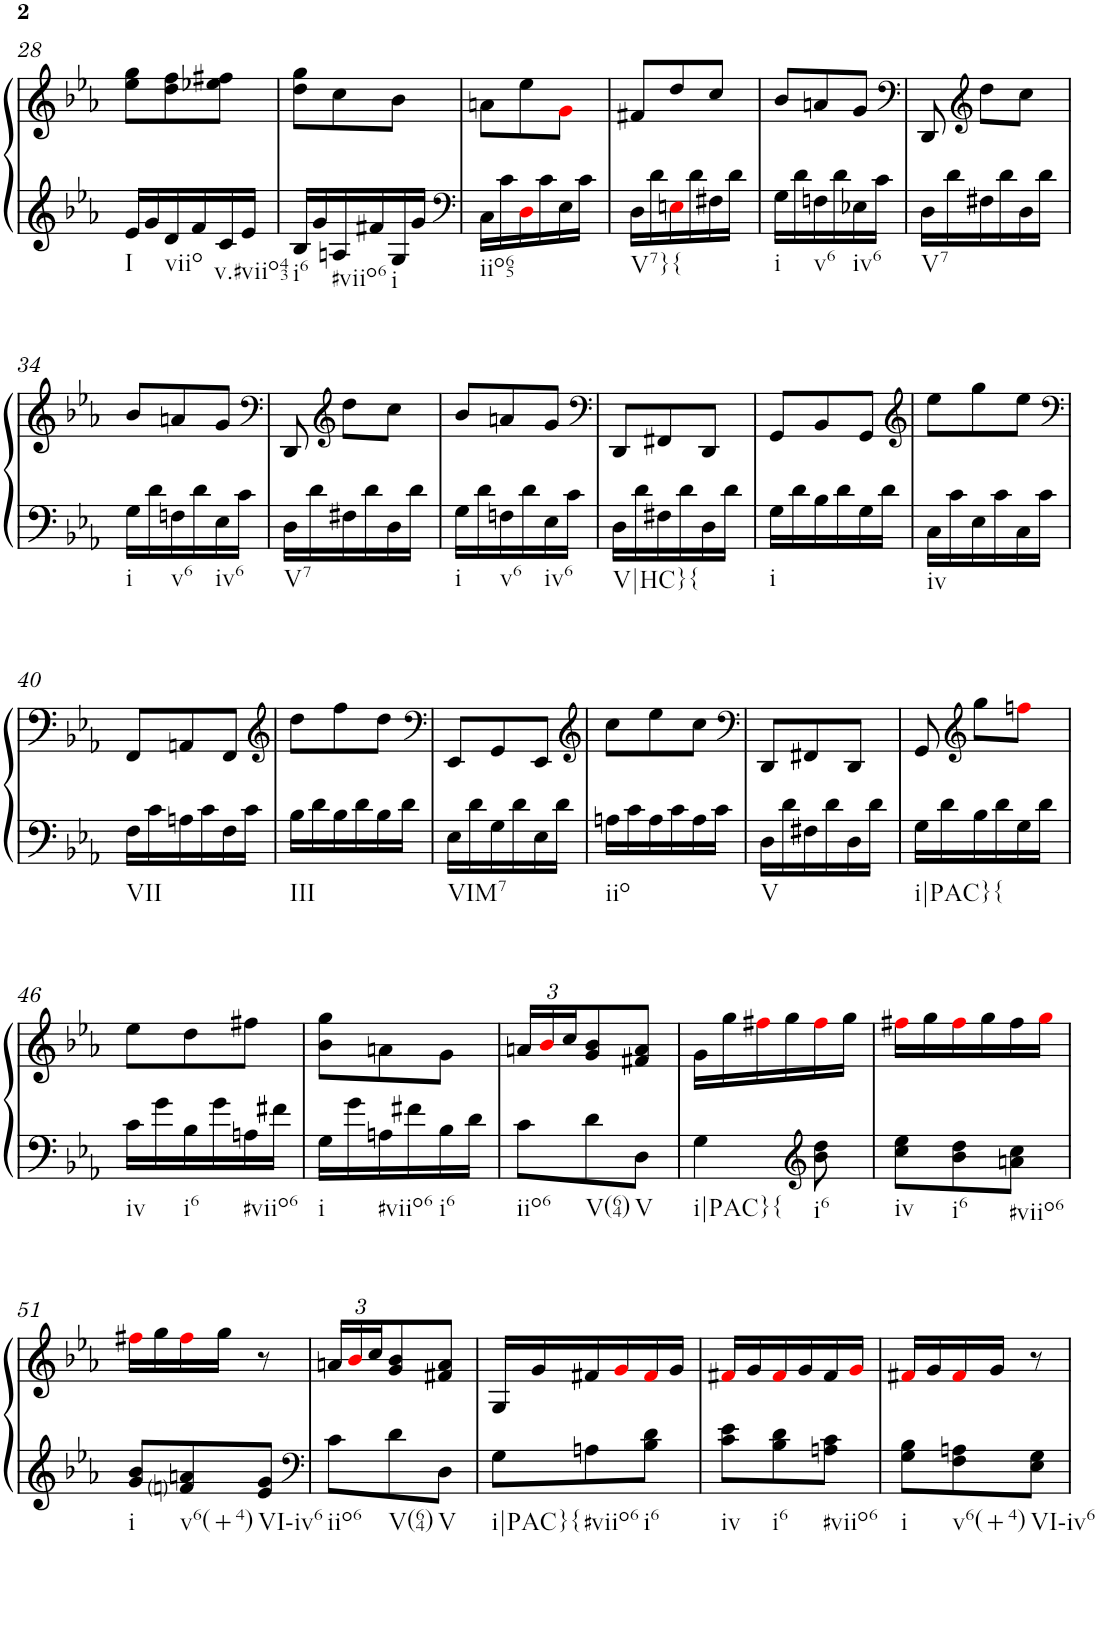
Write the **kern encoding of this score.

**kern	**kern
*part1	*part1
*staff2	*staff1
*I"Piano	*
*I'Pno	*
!!LO:PB:g=z
*clefG2	*clefG2
*k[b-e-a-]	*k[b-e-a-]
*c:	*c:
*M3/8	*M3/8
=28	=28
!LO:TX:b:t=I	!
16e-/LL	8ee-\ 8gg\L
16g/	.
!LO:TX:b:t=viio	!
16d/	8dd\ 8ff\
16f/	.
!LO:TX:b:t=v.#viio43	!
16c/	8ee-X\ 8ff#X\J
16e-/JJ	.
=29	=29
!LO:TX:b:t=i6	!
16B-/LL	8dd\ 8gg\L
16g/	.
!LO:TX:b:t=#viio6	!
16An/	8cc\
16f#X/	.
!LO:TX:b:t=i	!
16G/	8b-\J
16g/JJ	.
=30	=30
*clefF4	*
!LO:TX:b:t=iio65	!
16C\LL	8an\L
16c\	.
16Di\	8ee-\
16c\	.
16E-\	8gi\J
16c\JJ	.
=31	=31
!LO:TX:b:t=V7}{	!
16D\LL	8f#X/L
16d\	.
16Eni\	8dd/
16d\	.
16F#X\	8cc/J
16d\JJ	.
=32	=32
!LO:TX:b:t=i	!
16G\LL	8b-/L
16d\	.
!LO:TX:b:t=v6	!
16Fn\	8an/
16d\	.
!LO:TX:b:t=iv6	!
16E-X\	8g/J
16c\JJ	.
=33	=33
*	*clefF4
!LO:TX:b:t=V7	!
16D\LL	8DD/
16d\	.
*	*clefG2
16F#X\	8dd\L
16d\	.
16D\	8cc\J
16d\JJ	.
!!LO:LB:g=z
=34	=34
!LO:TX:b:t=i	!
16G\LL	8b-/L
16d\	.
!LO:TX:b:t=v6	!
16Fn\	8an/
16d\	.
!LO:TX:b:t=iv6	!
16E-\	8g/J
16c\JJ	.
=35	=35
*	*clefF4
!LO:TX:b:t=V7	!
16D\LL	8DD/
16d\	.
*	*clefG2
16F#X\	8dd\L
16d\	.
16D\	8cc\J
16d\JJ	.
=36	=36
!LO:TX:b:t=i	!
16G\LL	8b-/L
16d\	.
!LO:TX:b:t=v6	!
16Fn\	8an/
16d\	.
!LO:TX:b:t=iv6	!
16E-\	8g/J
16c\JJ	.
=37	=37
*	*clefF4
!LO:TX:b:t=V|HC}{	!
16D\LL	8DD/L
16d\	.
16F#X\	8FF#X/
16d\	.
16D\	8DD/J
16d\JJ	.
=38	=38
!LO:TX:b:t=i	!
16G\LL	8GG/L
16d\	.
16B-\	8BB-/
16d\	.
16G\	8GG/J
16d\JJ	.
=39	=39
*	*clefG2
!LO:TX:b:t=iv	!
16C\LL	8ee-\L
16c\	.
16E-\	8gg\
16c\	.
16C\	8ee-\J
16c\JJ	.
!!LO:LB:g=z
=40	=40
*	*clefF4
!LO:TX:b:t=VII	!
16F\LL	8FF/L
16c\	.
16An\	8AAn/
16c\	.
16F\	8FF/J
16c\JJ	.
=41	=41
*	*clefG2
!LO:TX:b:t=III	!
16B-\LL	8dd\L
16d\	.
16B-\	8ff\
16d\	.
16B-\	8dd\J
16d\JJ	.
=42	=42
*	*clefF4
!LO:TX:b:t=VIM7	!
16E-\LL	8EE-/L
16d\	.
16G\	8GG/
16d\	.
16E-\	8EE-/J
16d\JJ	.
=43	=43
*	*clefG2
!LO:TX:b:t=iio	!
16An\LL	8cc\L
16c\	.
16A\	8ee-\
16c\	.
16A\	8cc\J
16c\JJ	.
=44	=44
*	*clefF4
!LO:TX:b:t=V	!
16D\LL	8DD/L
16d\	.
16F#X\	8FF#X/
16d\	.
16D\	8DD/J
16d\JJ	.
=45	=45
!LO:TX:b:t=i|PAC}{	!
16G\LL	8GG/
16d\	.
*	*clefG2
16B-\	8gg\L
16d\	.
16G\	8ffni\J
16d\JJ	.
!!LO:LB:g=z
=46	=46
!LO:TX:b:t=iv	!
16c\LL	8ee-\L
16g\	.
!LO:TX:b:t=i6	!
16B-\	8dd\
16g\	.
!LO:TX:b:t=#viio6	!
16An\	8ff#X\J
16f#X\JJ	.
=47	=47
!LO:TX:b:t=i	!
16G\LL	8b-\ 8gg\L
16g\	.
!LO:TX:b:t=#viio6	!
16An\	8an\
16f#X\	.
!LO:TX:b:t=i6	!
16B-\	8g\J
16d\JJ	.
=48	=48
*	*Xbrackettup
!LO:TX:b:t=iio6	!
8c\L	24an/LL
.	24b-i/
.	24cc/J
!LO:TX:b:t=V(64)	!
8d\	8g/ 8b-/
!LO:TX:b:t=V	!
8D\J	8f#X/ 8a/J
=49	=49
!LO:TX:b:t=i|PAC}{	!
4G\	16g\LL
.	16gg\
.	16ff#Xi\
.	16gg\
*clefG2	*
!LO:TX:b:t=i6	!
8b-\ 8dd\	16ff#i\
.	16gg\JJ
=50	=50
!LO:TX:b:t=iv	!
8cc\ 8ee-\L	16ff#Xi\LL
.	16gg\
!LO:TX:b:t=i6	!
8b-\ 8dd\	16ff#i\
.	16gg\
!LO:TX:b:t=#viio6	!
8an\ 8cc\J	16ff#\
.	16ggi\JJ
!!LO:LB:g=z
=51	=51
!LO:TX:b:t=i	!
8g/ 8b-/L	16ff#Xi\LL
.	16gg\
!LO:TX:b:t=v6(+4)	!
8fnj/ 8an/	16ff#i\
.	16gg\JJ
!LO:TX:b:t=VI-iv6	!
8e-/ 8g/J	8r
=52	=52
*clefF4	*
!LO:TX:b:t=iio6	!
8c\L	24an/LL
.	24b-i/
.	24cc/J
!LO:TX:b:t=V(64)	!
8d\	8g/ 8b-/
!LO:TX:b:t=V	!
8D\J	8f#X/ 8a/J
=53	=53
!LO:TX:b:t=i|PAC}{	!
8G\L	16G/LL
.	16g/
!LO:TX:b:t=#viio6	!
8An\	16f#X/
.	16gi/
!LO:TX:b:t=i6	!
8B-\ 8d\J	16f#i/
.	16g/JJ
=54	=54
!LO:TX:b:t=iv	!
8c\ 8e-\L	16f#Xi/LL
.	16g/
!LO:TX:b:t=i6	!
8B-\ 8d\	16f#i/
.	16g/
!LO:TX:b:t=#viio6	!
8An\ 8c\J	16f#/
.	16gi/JJ
=55	=55
!LO:TX:b:t=i	!
8G\ 8B-\L	16f#Xi/LL
.	16g/
!LO:TX:b:t=v6(+4)	!
8F\ 8An\	16f#i/
.	16g/JJ
!LO:TX:b:t=VI-iv6	!
8E-\ 8G\J	8r
=	=
*-	*-
